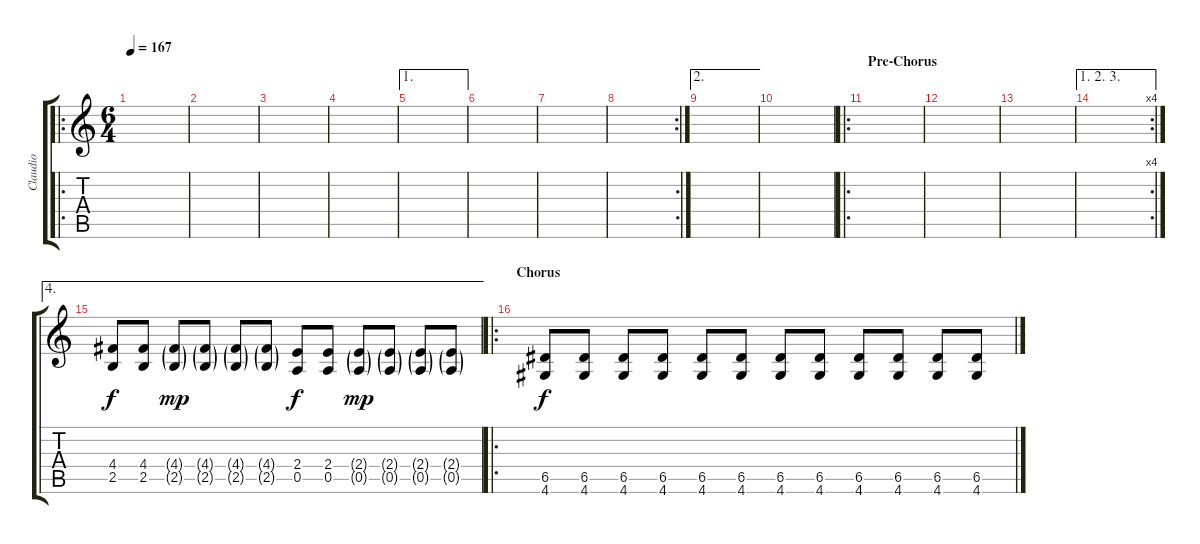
\track ("Claudio" "Claudio") {instrument distortionguitar}
\staff {score tabs}
\tuning (E4 B3 G3 D3 A2 E2) {hide}
\ro
\ts (6 4)
\tempo 167
\clef g2
\ks c
|
|
|
|
\ae 1
|
|
|
\rc 2
|
\ae 2
|
|
\ro
\section ("" "Pre-Chorus")
|
|
|
\ae (1 2 3)
\rc 4
|
\ae 4
(4.4 2.5).8 (4.4 2.5).8 (4.4{g} 2.5{g}).8{dy mp} (4.4{g} 2.5{g}).8 (4.4{g} 2.5{g}).8 (4.4{g} 2.5{g}).8 (2.4 0.5).8{dy f} (2.4 0.5).8 (2.4{g} 0.5{g}).8{dy mp} (2.4{g} 0.5{g}).8 (2.4{g} 0.5{g}).8 (2.4{g} 0.5{g}).8 |
\ro
\section ("" "Chorus")
(6.5 4.6).8{dy f} (6.5 4.6).8 (6.5 4.6).8 (6.5 4.6).8 (6.5 4.6).8 (6.5 4.6).8 (6.5 4.6).8 (6.5 4.6).8 (6.5 4.6).8 (6.5 4.6).8 (6.5 4.6).8 (6.5 4.6).8
